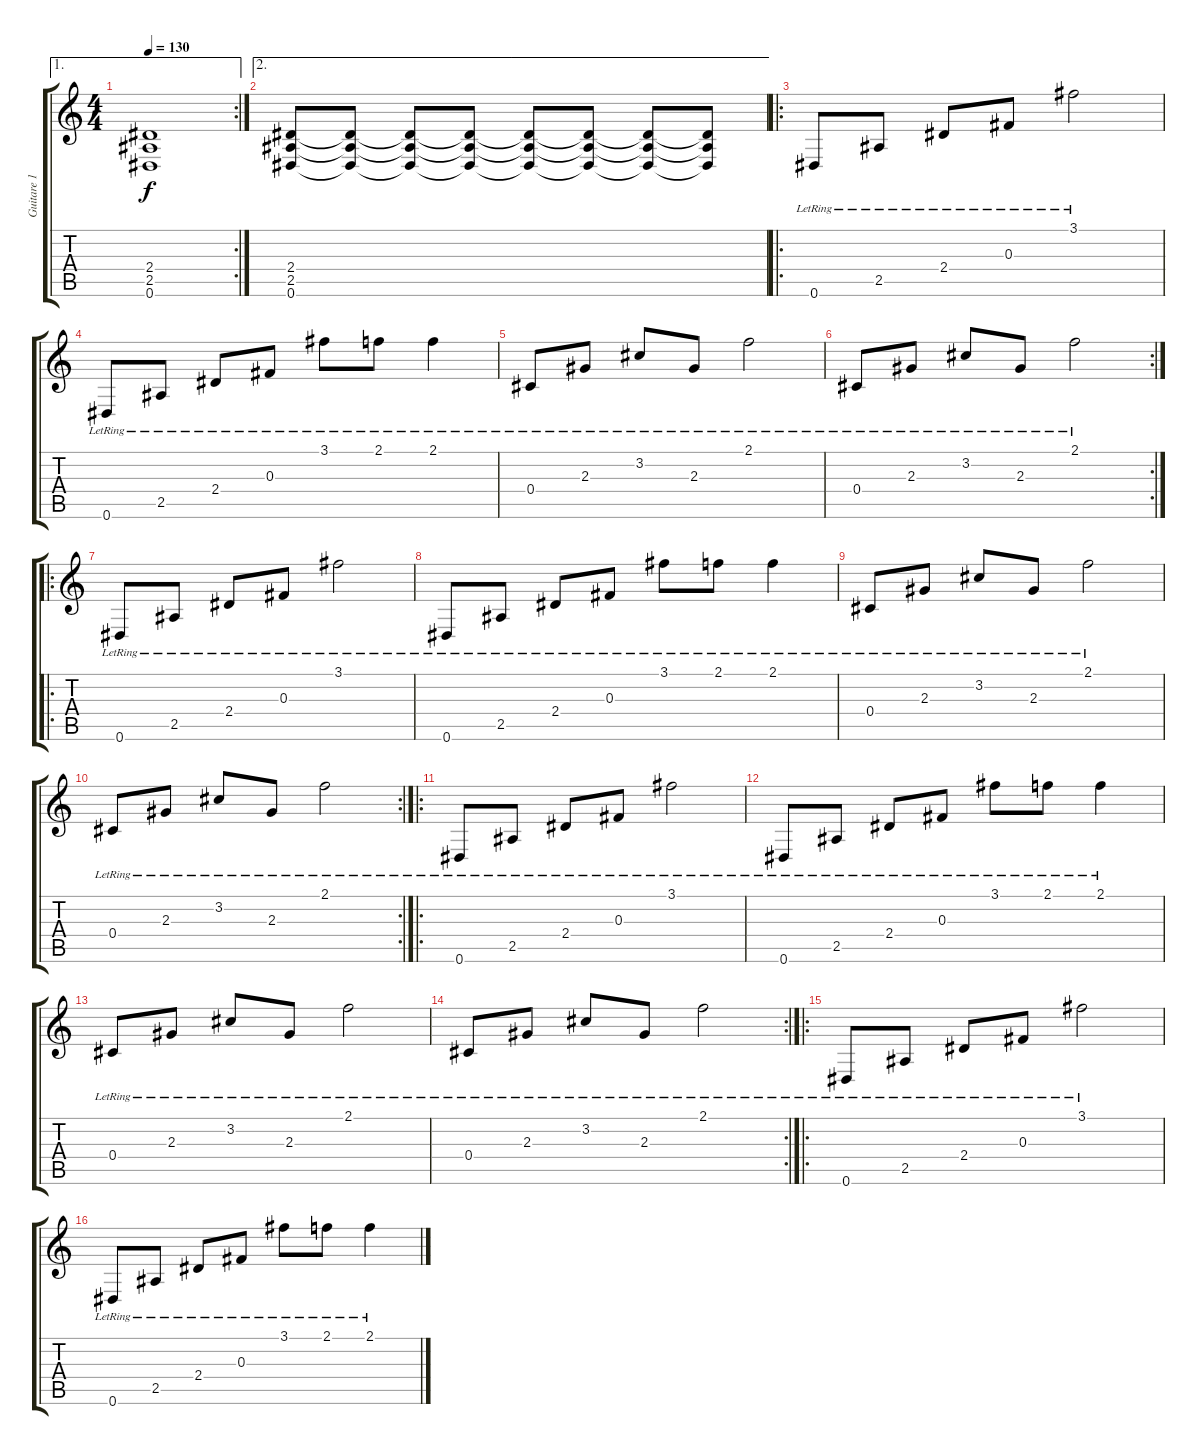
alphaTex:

\track ("Guitare 1" "Guitare 1") {instrument acousticguitarsteel}
\staff {score tabs}
\tuning (Eb4 Bb3 Gb3 Db3 Ab2 Eb2) {hide}
\ae 1
\rc 2
\ts (4 4)
\tempo 130
\clef g2
\ks c
(2.4 2.5 0.6).1{dy f} |
\ae 2
(2.4 2.5 0.6).8 (2.4{t} 2.5{t} 0.6{t}).8{volume 12} (2.4{t} 2.5{t} 0.6{t}).8{volume 11} (2.4{t} 2.5{t} 0.6{t}).8{volume 10} (2.4{t} 2.5{t} 0.6{t}).8{volume 8} (2.4{t} 2.5{t} 0.6{t}).8{volume 6} (2.4{t} 2.5{t} 0.6{t}).8{volume 4} (2.4{t} 2.5{t} 0.6{t}).8{volume 3} |
\ro
0.6{lr}.8{volume 10 instrument acousticguitarsteel} 2.5{lr}.8 2.4{lr}.8 0.3{lr}.8 3.1{lr}.2 |
0.6{lr}.8 2.5{lr}.8 2.4{lr}.8 0.3{lr}.8 3.1{lr}.8 2.1{lr}.8 2.1{lr}.4 |
0.4{lr}.8 2.3{lr}.8 3.2{lr}.8 2.3{lr}.8 2.1{lr}.2 |
\rc 2
0.4{lr}.8 2.3{lr}.8 3.2{lr}.8 2.3{lr}.8 2.1{lr}.2 |
\ro
0.6{lr}.8{volume 10 instrument acousticguitarsteel} 2.5{lr}.8 2.4{lr}.8 0.3{lr}.8 3.1{lr}.2 |
0.6{lr}.8 2.5{lr}.8 2.4{lr}.8 0.3{lr}.8 3.1{lr}.8 2.1{lr}.8 2.1{lr}.4 |
0.4{lr}.8 2.3{lr}.8 3.2{lr}.8 2.3{lr}.8 2.1{lr}.2 |
\rc 2
0.4{lr}.8 2.3{lr}.8 3.2{lr}.8 2.3{lr}.8 2.1{lr}.2 |
\ro
0.6{lr}.8{volume 10 instrument acousticguitarsteel} 2.5{lr}.8 2.4{lr}.8 0.3{lr}.8 3.1{lr}.2 |
0.6{lr}.8 2.5{lr}.8 2.4{lr}.8 0.3{lr}.8 3.1{lr}.8 2.1{lr}.8 2.1{lr}.4 |
0.4{lr}.8 2.3{lr}.8 3.2{lr}.8 2.3{lr}.8 2.1{lr}.2 |
\rc 2
0.4{lr}.8 2.3{lr}.8 3.2{lr}.8 2.3{lr}.8 2.1{lr}.2 |
\ro
0.6{lr}.8{volume 10 instrument acousticguitarsteel} 2.5{lr}.8 2.4{lr}.8 0.3{lr}.8 3.1{lr}.2 |
0.6{lr}.8 2.5{lr}.8 2.4{lr}.8 0.3{lr}.8 3.1{lr}.8 2.1{lr}.8 2.1{lr}.4
